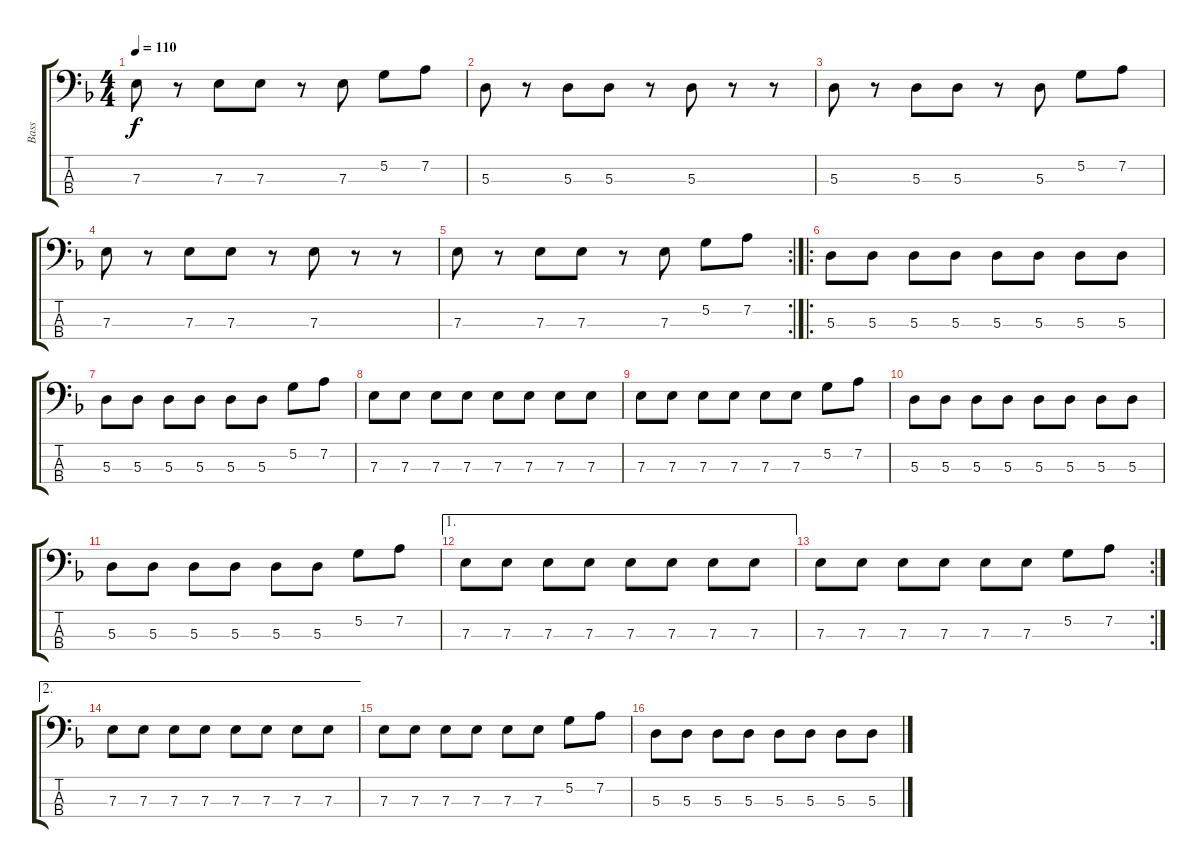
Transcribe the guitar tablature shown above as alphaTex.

\track ("Bass" "Bass") {instrument electricbasspick}
\staff {score tabs}
\tuning (G2 D2 A1 E1) {hide}
\ts (4 4)
\tempo 110
\clef f4
\ks dminor
7.3.8{dy f} r.8 7.3.8 7.3.8 r.8 7.3.8 5.2.8 7.2.8 |
5.3.8 r.8 5.3.8 5.3.8 r.8 5.3.8 r.8 r.8 |
5.3.8 r.8 5.3.8 5.3.8 r.8 5.3.8 5.2.8 7.2.8 |
7.3.8 r.8 7.3.8 7.3.8 r.8 7.3.8 r.8 r.8 |
\rc 2
7.3.8 r.8 7.3.8 7.3.8 r.8 7.3.8 5.2.8 7.2.8 |
\ro
5.3.8 5.3.8 5.3.8 5.3.8 5.3.8 5.3.8 5.3.8 5.3.8 |
5.3.8 5.3.8 5.3.8 5.3.8 5.3.8 5.3.8 5.2.8 7.2.8 |
7.3.8 7.3.8 7.3.8 7.3.8 7.3.8 7.3.8 7.3.8 7.3.8 |
7.3.8 7.3.8 7.3.8 7.3.8 7.3.8 7.3.8 5.2.8 7.2.8 |
5.3.8 5.3.8 5.3.8 5.3.8 5.3.8 5.3.8 5.3.8 5.3.8 |
5.3.8 5.3.8 5.3.8 5.3.8 5.3.8 5.3.8 5.2.8 7.2.8 |
\ae 1
7.3.8 7.3.8 7.3.8 7.3.8 7.3.8 7.3.8 7.3.8 7.3.8 |
\rc 2
7.3.8 7.3.8 7.3.8 7.3.8 7.3.8 7.3.8 5.2.8 7.2.8 |
\ae 2
7.3.8 7.3.8 7.3.8 7.3.8 7.3.8 7.3.8 7.3.8 7.3.8 |
7.3.8 7.3.8 7.3.8 7.3.8 7.3.8 7.3.8 5.2.8 7.2.8 |
5.3.8 5.3.8 5.3.8 5.3.8 5.3.8 5.3.8 5.3.8 5.3.8
